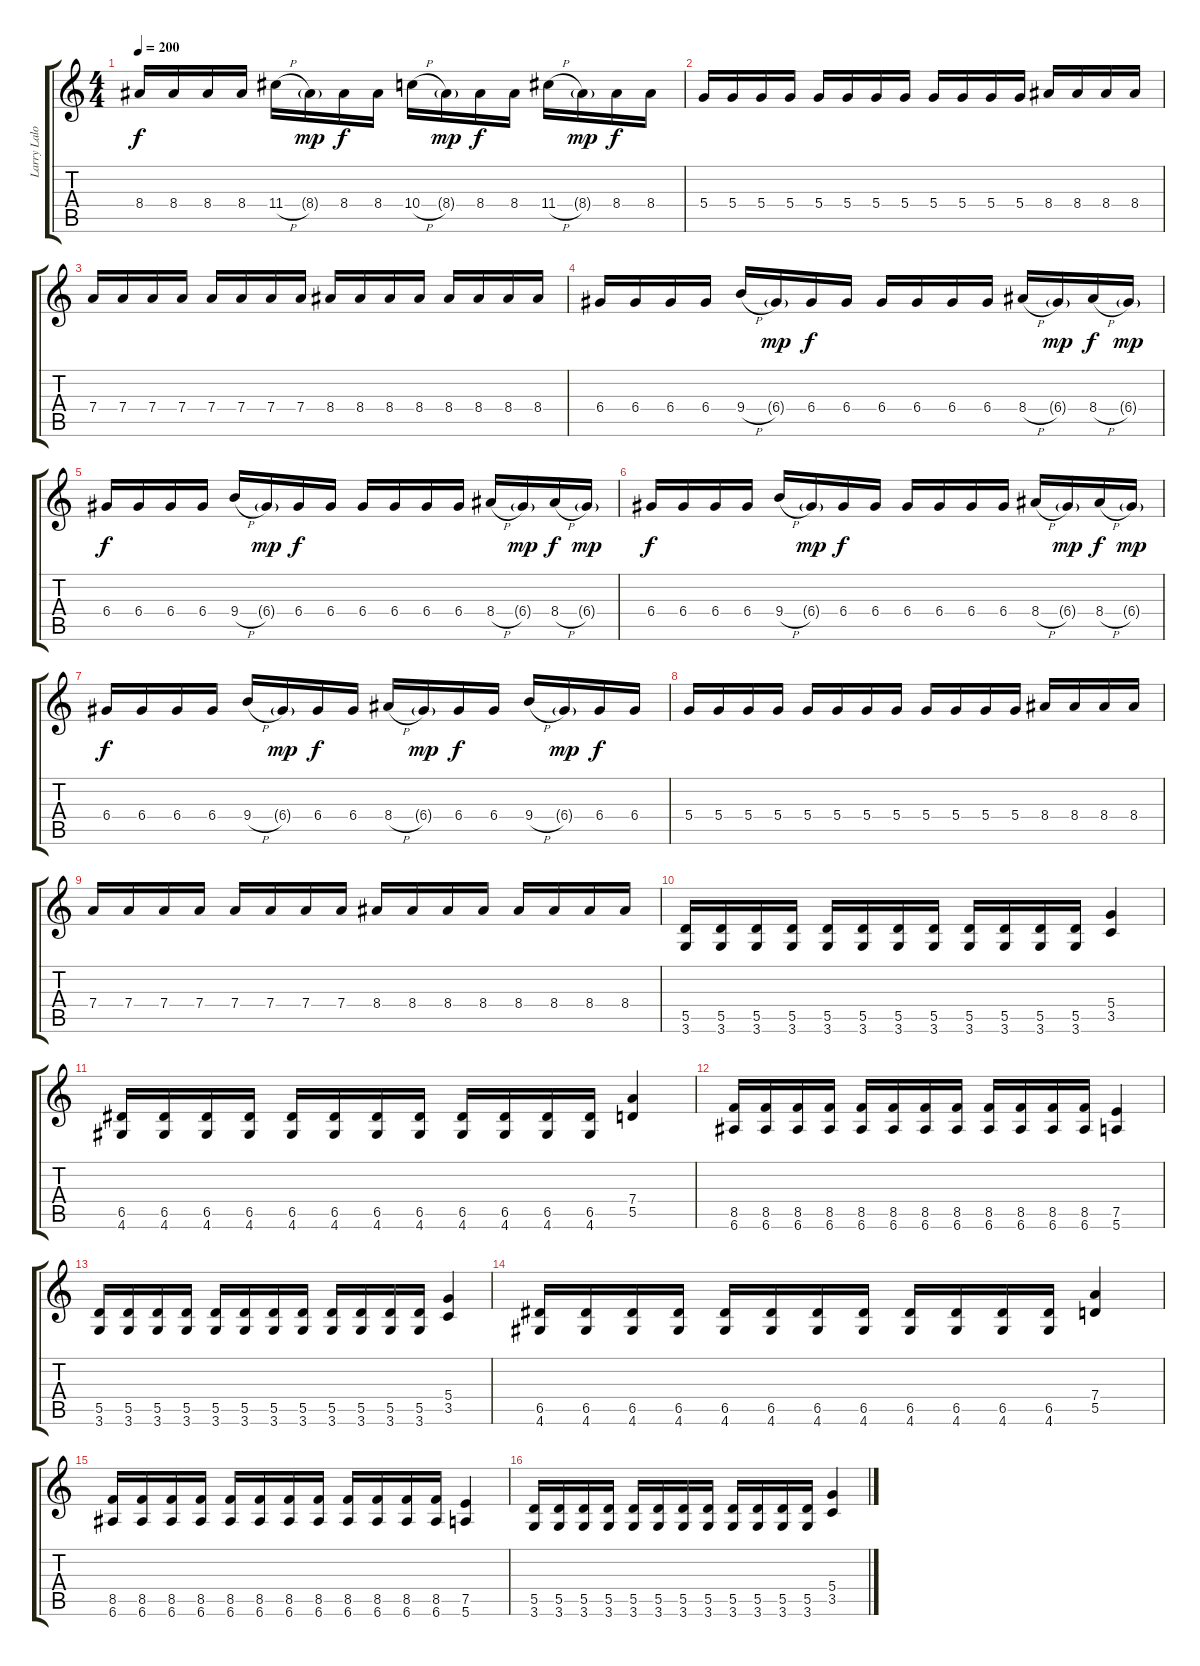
\track ("Larry Lalonde" "Larry Lalo") {instrument distortionguitar}
\staff {score tabs}
\tuning (E4 B3 G3 D3 A2 E2) {hide}
\ts (4 4)
\tempo 200
\clef g2
\ks c
8.4.16{dy f} 8.4.16 8.4.16 8.4.16 11.4{h}.16 8.4{g}.16{dy mp} 8.4.16{dy f} 8.4.16 10.4{h}.16 8.4{g}.16{dy mp} 8.4.16{dy f} 8.4.16 11.4{h}.16 8.4{g}.16{dy mp} 8.4.16{dy f} 8.4.16 |
5.4.16 5.4.16 5.4.16 5.4.16 5.4.16 5.4.16 5.4.16 5.4.16 5.4.16 5.4.16 5.4.16 5.4.16 8.4.16 8.4.16 8.4.16 8.4.16 |
7.4.16 7.4.16 7.4.16 7.4.16 7.4.16 7.4.16 7.4.16 7.4.16 8.4.16 8.4.16 8.4.16 8.4.16 8.4.16 8.4.16 8.4.16 8.4.16 |
6.4.16 6.4.16 6.4.16 6.4.16 9.4{h}.16 6.4{g}.16{dy mp} 6.4.16{dy f} 6.4.16 6.4.16 6.4.16 6.4.16 6.4.16 8.4{h}.16 6.4{g}.16{dy mp} 8.4{h}.16{dy f} 6.4{g}.16{dy mp} |
6.4.16{dy f} 6.4.16 6.4.16 6.4.16 9.4{h}.16 6.4{g}.16{dy mp} 6.4.16{dy f} 6.4.16 6.4.16 6.4.16 6.4.16 6.4.16 8.4{h}.16 6.4{g}.16{dy mp} 8.4{h}.16{dy f} 6.4{g}.16{dy mp} |
6.4.16{dy f} 6.4.16 6.4.16 6.4.16 9.4{h}.16 6.4{g}.16{dy mp} 6.4.16{dy f} 6.4.16 6.4.16 6.4.16 6.4.16 6.4.16 8.4{h}.16 6.4{g}.16{dy mp} 8.4{h}.16{dy f} 6.4{g}.16{dy mp} |
6.4.16{dy f} 6.4.16 6.4.16 6.4.16 9.4{h}.16 6.4{g}.16{dy mp} 6.4.16{dy f} 6.4.16 8.4{h}.16 6.4{g}.16{dy mp} 6.4.16{dy f} 6.4.16 9.4{h}.16 6.4{g}.16{dy mp} 6.4.16{dy f} 6.4.16 |
5.4.16 5.4.16 5.4.16 5.4.16 5.4.16 5.4.16 5.4.16 5.4.16 5.4.16 5.4.16 5.4.16 5.4.16 8.4.16 8.4.16 8.4.16 8.4.16 |
7.4.16 7.4.16 7.4.16 7.4.16 7.4.16 7.4.16 7.4.16 7.4.16 8.4.16 8.4.16 8.4.16 8.4.16 8.4.16 8.4.16 8.4.16 8.4.16 |
(5.5 3.6).16 (5.5 3.6).16 (5.5 3.6).16 (5.5 3.6).16 (5.5 3.6).16 (5.5 3.6).16 (5.5 3.6).16 (5.5 3.6).16 (5.5 3.6).16 (5.5 3.6).16 (5.5 3.6).16 (5.5 3.6).16 (5.4 3.5).4 |
(6.5 4.6).16 (6.5 4.6).16 (6.5 4.6).16 (6.5 4.6).16 (6.5 4.6).16 (6.5 4.6).16 (6.5 4.6).16 (6.5 4.6).16 (6.5 4.6).16 (6.5 4.6).16 (6.5 4.6).16 (6.5 4.6).16 (7.4 5.5).4 |
(8.5 6.6).16 (8.5 6.6).16 (8.5 6.6).16 (8.5 6.6).16 (8.5 6.6).16 (8.5 6.6).16 (8.5 6.6).16 (8.5 6.6).16 (8.5 6.6).16 (8.5 6.6).16 (8.5 6.6).16 (8.5 6.6).16 (7.5 5.6).4 |
(5.5 3.6).16 (5.5 3.6).16 (5.5 3.6).16 (5.5 3.6).16 (5.5 3.6).16 (5.5 3.6).16 (5.5 3.6).16 (5.5 3.6).16 (5.5 3.6).16 (5.5 3.6).16 (5.5 3.6).16 (5.5 3.6).16 (5.4 3.5).4 |
(6.5 4.6).16 (6.5 4.6).16 (6.5 4.6).16 (6.5 4.6).16 (6.5 4.6).16 (6.5 4.6).16 (6.5 4.6).16 (6.5 4.6).16 (6.5 4.6).16 (6.5 4.6).16 (6.5 4.6).16 (6.5 4.6).16 (7.4 5.5).4 |
(8.5 6.6).16 (8.5 6.6).16 (8.5 6.6).16 (8.5 6.6).16 (8.5 6.6).16 (8.5 6.6).16 (8.5 6.6).16 (8.5 6.6).16 (8.5 6.6).16 (8.5 6.6).16 (8.5 6.6).16 (8.5 6.6).16 (7.5 5.6).4 |
(5.5 3.6).16 (5.5 3.6).16 (5.5 3.6).16 (5.5 3.6).16 (5.5 3.6).16 (5.5 3.6).16 (5.5 3.6).16 (5.5 3.6).16 (5.5 3.6).16 (5.5 3.6).16 (5.5 3.6).16 (5.5 3.6).16 (5.4 3.5).4
